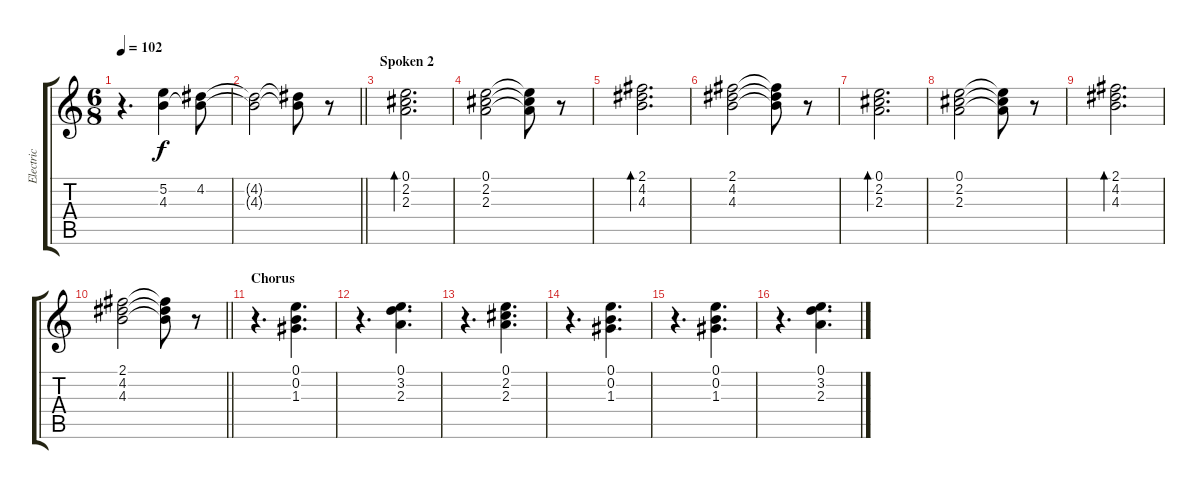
\track ("Electric" "Electric") {instrument overdrivenguitar}
\staff {score tabs}
\tuning (E4 B3 G3 D3 A2 E2) {hide}
\ts (6 8)
\tempo 102
\clef g2
\ks c
r.4{d dy f} (5.2 4.3).4 (4.2 4.3{t}).8 |
\barLineRight lightlight
(4.2{t} 4.3{t}).2 (4.2{t} 4.3{t}).8 r.8 |
\section ("" "Spoken 2")
(0.1 2.2 2.3).2{d bd 240} |
(0.1 2.2 2.3).2 (0.1{t} 2.2{t} 2.3{t}).8 r.8 |
(2.1 4.2 4.3).2{d bd 240} |
(2.1 4.2 4.3).2 (2.1{t} 4.2{t} 4.3{t}).8 r.8 |
(0.1 2.2 2.3).2{d bd 240} |
(0.1 2.2 2.3).2 (0.1{t} 2.2{t} 2.3{t}).8 r.8 |
(2.1 4.2 4.3).2{d bd 240} |
\barLineRight lightlight
(2.1 4.2 4.3).2 (2.1{t} 4.2{t} 4.3{t}).8 r.8 |
\section ("" "Chorus")
r.4{d} (0.1 0.2 1.3).4{d} |
r.4{d} (0.1 3.2 2.3).4{d} |
r.4{d} (0.1 2.2 2.3).4{d} |
r.4{d} (0.1 0.2 1.3).4{d} |
r.4{d} (0.1 0.2 1.3).4{d} |
r.4{d} (0.1 3.2 2.3).4{d}
